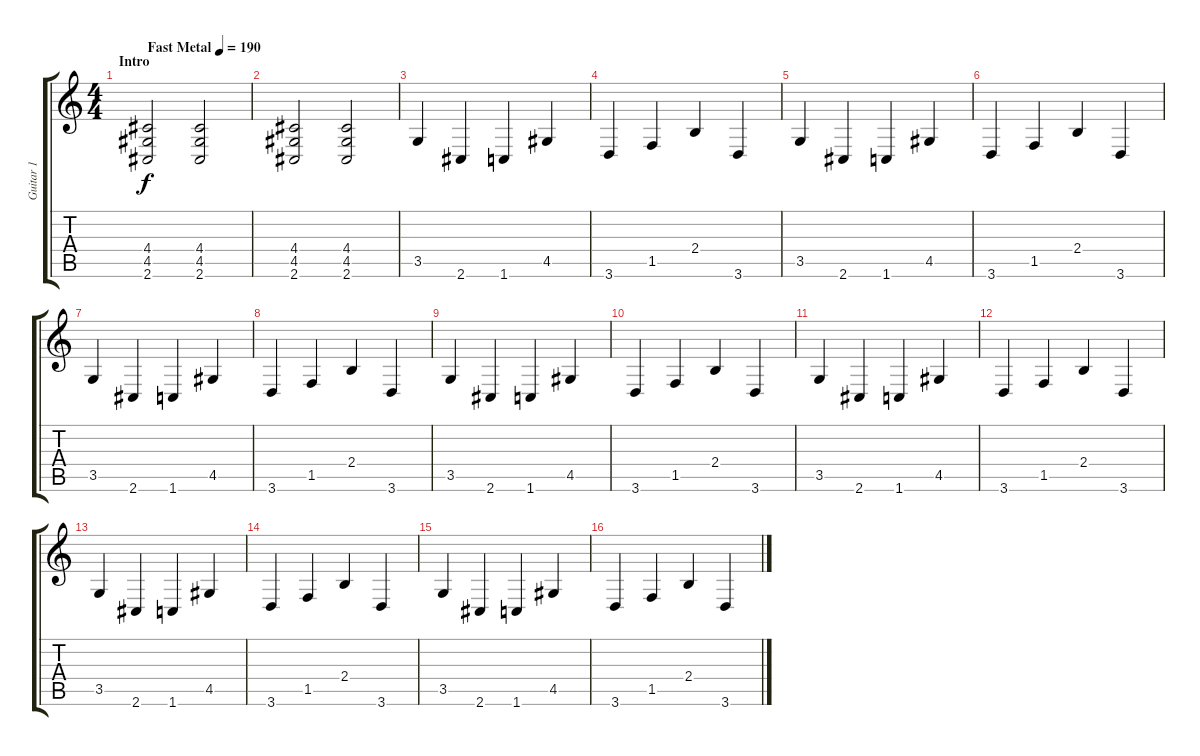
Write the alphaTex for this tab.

\track ("Guitar 1" "Guitar 1") {instrument distortionguitar}
\staff {score tabs}
\tuning (B3 Gb3 D3 A2 E2 B1) {hide}
\ts (4 4)
\section ("" "Intro")
\tempo (190 "Fast Metal")
\clef g2
\ks c
(4.4 4.5 2.6).2{dy f instrument distortionguitar} (4.4 4.5 2.6).2 |
(4.4 4.5 2.6).2 (4.4 4.5 2.6).2 |
3.5.4 2.6.4 1.6.4 4.5.4 |
3.6.4 1.5.4 2.4.4 3.6.4 |
3.5.4 2.6.4 1.6.4 4.5.4 |
3.6.4 1.5.4 2.4.4 3.6.4 |
3.5.4 2.6.4 1.6.4 4.5.4 |
3.6.4 1.5.4 2.4.4 3.6.4 |
3.5.4 2.6.4 1.6.4 4.5.4 |
3.6.4 1.5.4 2.4.4 3.6.4 |
3.5.4 2.6.4 1.6.4 4.5.4 |
3.6.4 1.5.4 2.4.4 3.6.4 |
3.5.4 2.6.4 1.6.4 4.5.4 |
3.6.4 1.5.4 2.4.4 3.6.4 |
3.5.4 2.6.4 1.6.4 4.5.4 |
3.6.4 1.5.4 2.4.4 3.6.4
